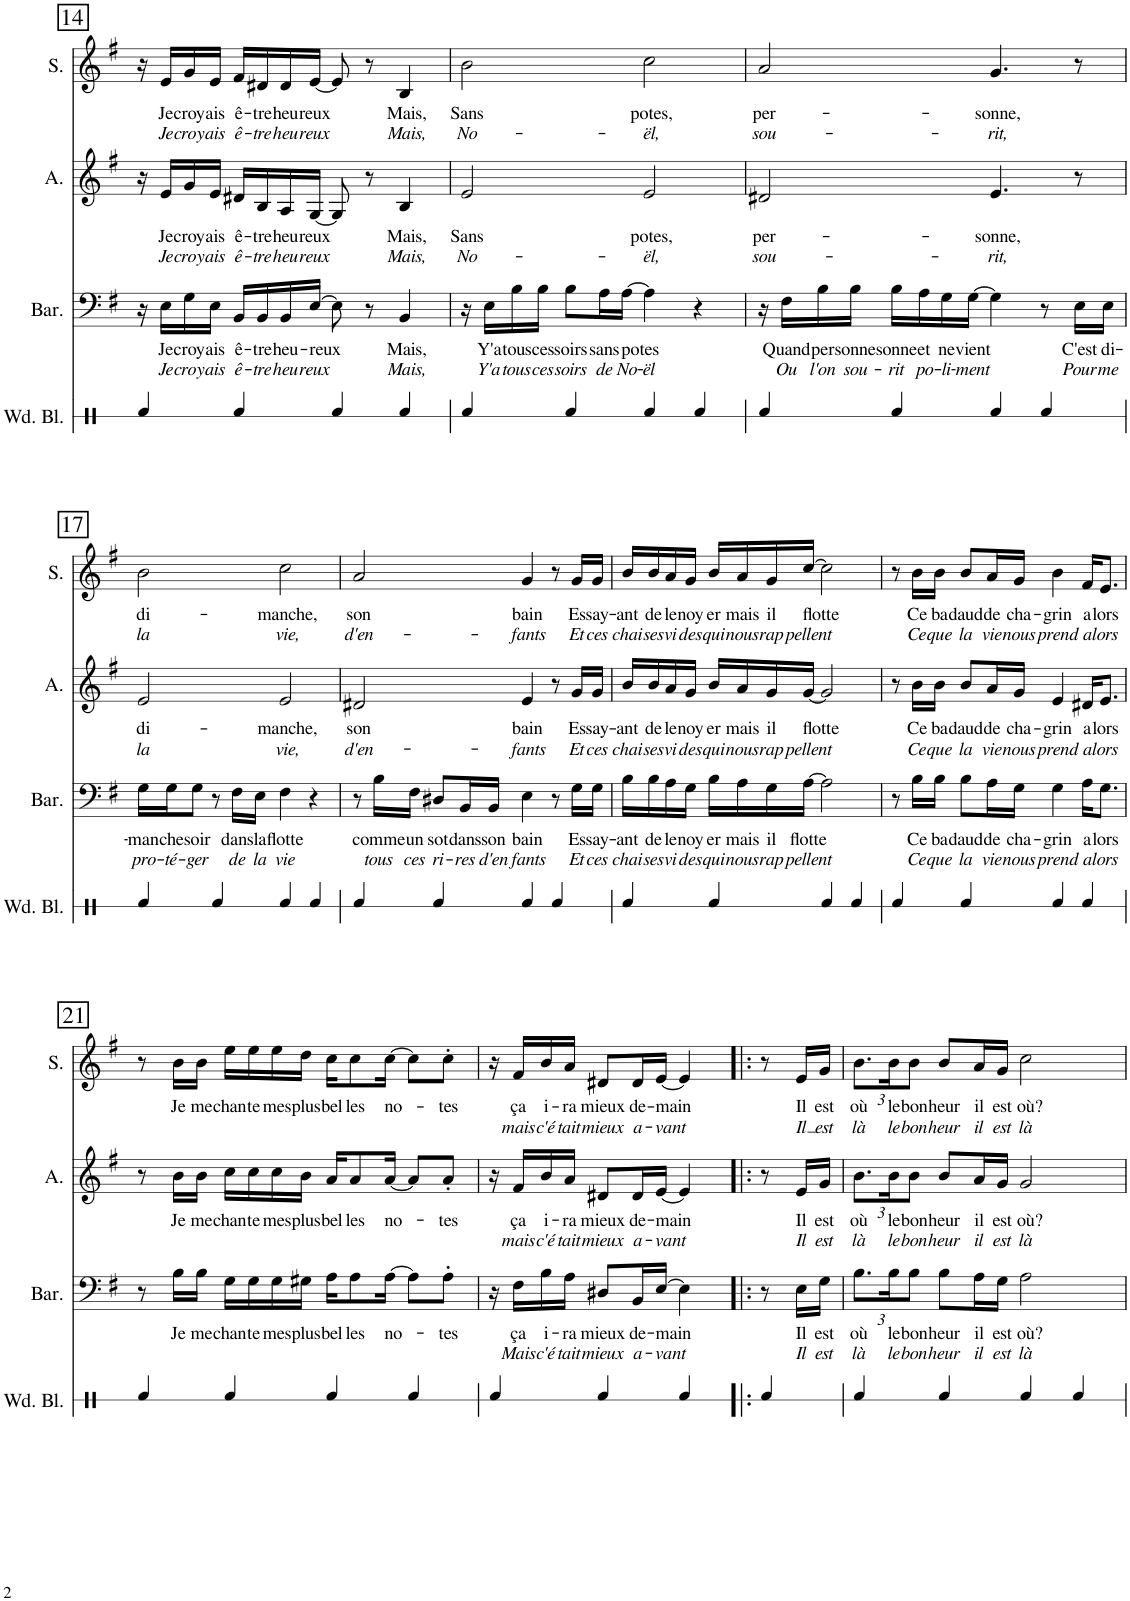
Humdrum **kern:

**kern	**kern	**text	**text	**kern	**text	**text	**kern	**text	**text
*part4	*part3	*part3	*part3	*part2	*part2	*part2	*part1	*part1	*part1
*staff4	*staff3	*staff3	*staff3	*staff2	*staff2	*staff2	*staff1	*staff1	*staff1
*I"Wood Blocks	*I"Baryton	*	*	*I"Alto	*	*	*I"Soprano	*	*
*I'Wd. Bl.	*I'Bar.	*	*	*I'A.	*	*	*I'S.	*	*
!!LO:PB:g=z
*clefX	*clefF4	*	*	*clefG2	*	*	*clefG2	*	*
*k[]	*k[f#]	*	*	*k[f#]	*	*	*k[f#]	*	*
*M4/4	*M4/4	*	*	*M4/4	*	*	*M4/4	*	*
=14	=14	=14	=14	=14	=14	=14	=14	=14	=14
4Rf/	16r	.	.	16r	.	.	16r	.	.
!	!	!LO:LY:b	!LO:LY:b	!	!LO:LY:b	!LO:LY:b	!	!LO:LY:b	!LO:LY:b
.	16E\LL	Je	Je	16e/LL	Je	Je	16e/LL	Je	Je
!	!	!LO:LY:b	!LO:LY:b	!	!LO:LY:b	!LO:LY:b	!	!LO:LY:b	!LO:LY:b
.	16G\	croy-	croy-	16g/	croy-	croy-	16g/	croy-	croy-
!	!	!LO:LY:b	!LO:LY:b	!	!LO:LY:b	!LO:LY:b	!	!LO:LY:b	!LO:LY:b
.	16E\JJ	-ais	-ais	16e/JJ	-ais	-ais	16e/JJ	-ais	-ais
!	!	!LO:LY:b	!LO:LY:b	!	!LO:LY:b	!LO:LY:b	!	!LO:LY:b	!LO:LY:b
4Rf/	16BB/LL	ê-	ê-	16d#X/LL	ê-	ê-	16f#/LL	ê-	ê-
!	!	!LO:LY:b	!LO:LY:b	!	!LO:LY:b	!LO:LY:b	!	!LO:LY:b	!LO:LY:b
.	16BB/	-tre	-tre	16B/	-tre	-tre	16d#X/	-tre	-tre
!	!	!LO:LY:b	!LO:LY:b	!	!LO:LY:b	!LO:LY:b	!	!LO:LY:b	!LO:LY:b
.	16BB/	heu-	heu-	16A/	heu-	heu-	16d#/	heu-	heu-
!	!	!LO:LY:b	!LO:LY:b	!	!LO:LY:b	!LO:LY:b	!	!LO:LY:b	!LO:LY:b
.	[16E/JJ	-reux	-reux	[16G/JJ	-reux	-reux	[16e/JJ	-reux	-reux
4Rf/	8E\]	.	.	8G/]	.	.	8e/]	.	.
.	8r	.	.	8r	.	.	8r	.	.
!	!	!LO:LY:b	!LO:LY:b	!	!LO:LY:b	!LO:LY:b	!	!LO:LY:b	!LO:LY:b
4Rf/	4BB/	Mais,	Mais,	4B/	Mais,	Mais,	4B/	Mais,	Mais,
=15	=15	=15	=15	=15	=15	=15	=15	=15	=15
!	!	!	!	!	!LO:LY:b	!LO:LY:b	!	!LO:LY:b	!LO:LY:b
4Rf/	16r	.	.	2e/	-Sans	No-	2b\	-Sans	No-
!	!	!LO:LY:b	!LO:LY:b	!	!	!	!	!	!
.	16E\LL	Y'a	Y'a	.	.	.	.	.	.
!	!	!LO:LY:b	!LO:LY:b	!	!	!	!	!	!
.	16B\	tous	tous	.	.	.	.	.	.
!	!	!LO:LY:b	!LO:LY:b	!	!	!	!	!	!
.	16B\JJ	ces	ces	.	.	.	.	.	.
!	!	!LO:LY:b	!LO:LY:b	!	!	!	!	!	!
4Rf/	8B\L	soirs	soirs	.	.	.	.	.	.
!	!	!LO:LY:b	!LO:LY:b	!	!	!	!	!	!
.	16A\L	sans	de	.	.	.	.	.	.
!	!	!LO:LY:b	!LO:LY:b	!	!	!	!	!	!
.	[16A\JJ	potes	No-	.	.	.	.	.	.
!	!	!	!LO:LY:b	!	!LO:LY:b	!LO:LY:b	!	!LO:LY:b	!LO:LY:b
4Rf/	4A\]	.	-ël	2e/	potes,	-ël,	2cc\	potes,	-ël,
4Rf/	4r	.	.	.	.	.	.	.	.
=16	=16	=16	=16	=16	=16	=16	=16	=16	=16
!	!	!	!	!	!LO:LY:b	!LO:LY:b	!	!LO:LY:b	!LO:LY:b
4Rf/	16r	.	.	2d#X/	per-	sou-	2a/	per-	sou-
!	!	!LO:LY:b	!LO:LY:b	!	!	!	!	!	!
.	16F#\LL	Quand	Ou	.	.	.	.	.	.
!	!	!LO:LY:b	!LO:LY:b	!	!	!	!	!	!
.	16B\	per-	l'on	.	.	.	.	.	.
!	!	!LO:LY:b	!LO:LY:b	!	!	!	!	!	!
.	16B\JJ	-sonne	sou-	.	.	.	.	.	.
!	!	!LO:LY:b	!LO:LY:b	!	!	!	!	!	!
4Rf/	16B\LL	sonne	-rit	.	.	.	.	.	.
!	!	!LO:LY:b	!LO:LY:b	!	!	!	!	!	!
.	16A\	et	po-	.	.	.	.	.	.
!	!	!LO:LY:b	!LO:LY:b	!	!	!	!	!	!
.	16G\	ne	-li-	.	.	.	.	.	.
!	!	!LO:LY:b	!LO:LY:b	!	!	!	!	!	!
.	[16G\JJ	vient	-ment	.	.	.	.	.	.
!	!	!	!	!	!LO:LY:b	!LO:LY:b	!	!LO:LY:b	!LO:LY:b
4Rf/	4G\]	.	.	4.e/	-sonne,	-rit,	4.g/	-sonne,	-rit,
4Rf/	8r	.	.	.	.	.	.	.	.
!	!	!LO:LY:b	!LO:LY:b	!	!	!	!	!	!
.	16E\LL	C'est	Pour	8r	.	.	8r	.	.
!	!	!LO:LY:b	!LO:LY:b	!	!	!	!	!	!
.	16E\JJ	di-	me	.	.	.	.	.	.
!!LO:LB:g=z
=17	=17	=17	=17	=17	=17	=17	=17	=17	=17
!	!	!LO:LY:b	!LO:LY:b	!	!LO:LY:b	!LO:LY:b	!	!LO:LY:b	!LO:LY:b
4Rf/	16G\LL	-man-	pro-	2e/	di-	la	2b\	di-	la
!	!	!LO:LY:b	!LO:LY:b	!	!	!	!	!	!
.	16G\J	-che	-té-	.	.	.	.	.	.
!	!	!LO:LY:b	!LO:LY:b	!	!	!	!	!	!
.	8G\J	soir	-ger	.	.	.	.	.	.
4Rf/	8r	.	.	.	.	.	.	.	.
!	!	!LO:LY:b	!LO:LY:b	!	!	!	!	!	!
.	16F#\LL	dans	de	.	.	.	.	.	.
!	!	!LO:LY:b	!LO:LY:b	!	!	!	!	!	!
.	16E\JJ	la	la	.	.	.	.	.	.
!	!	!LO:LY:b	!LO:LY:b	!	!LO:LY:b	!LO:LY:b	!	!LO:LY:b	!LO:LY:b
4Rf/	4F#\	flotte	vie	2e/	-manche,	vie,	2cc\	-manche,	vie,
4Rf/	4r	.	.	.	.	.	.	.	.
=18	=18	=18	=18	=18	=18	=18	=18	=18	=18
!	!	!	!	!	!LO:LY:b	!LO:LY:b	!	!LO:LY:b	!LO:LY:b
4Rf/	8r	.	.	2d#X/	son	d'en-	2a/	son	d'en-
!	!	!LO:LY:b	!LO:LY:b	!	!	!	!	!	!
.	16B\LL	comme	tous	.	.	.	.	.	.
!	!	!LO:LY:b	!LO:LY:b	!	!	!	!	!	!
.	16F#\JJ	un	ces	.	.	.	.	.	.
!	!	!LO:LY:b	!LO:LY:b	!	!	!	!	!	!
4Rf/	8D#X/L	sot	ri-	.	.	.	.	.	.
!	!	!LO:LY:b	!LO:LY:b	!	!	!	!	!	!
.	16BB/L	dans	-res	.	.	.	.	.	.
!	!	!LO:LY:b	!LO:LY:b	!	!	!	!	!	!
.	16BB/JJ	son	d'en-	.	.	.	.	.	.
!	!	!LO:LY:b	!LO:LY:b	!	!LO:LY:b	!LO:LY:b	!	!LO:LY:b	!LO:LY:b
4Rf/	4E\	bain	-fants	4e/	bain	-fants	4g/	bain	-fants
4Rf/	8r	.	.	8r	.	.	8r	.	.
!	!	!LO:LY:b	!LO:LY:b	!	!LO:LY:b	!LO:LY:b	!	!LO:LY:b	!LO:LY:b
.	16G\LL	Es-	Et	16g/LL	Es-	Et	16g/LL	Es-	Et
!	!	!LO:LY:b	!LO:LY:b	!	!LO:LY:b	!LO:LY:b	!	!LO:LY:b	!LO:LY:b
.	16G\JJ	-say-	ces	16g/JJ	-say-	ces	16g/JJ	-say-	ces
=19	=19	=19	=19	=19	=19	=19	=19	=19	=19
!	!	!LO:LY:b	!LO:LY:b	!	!LO:LY:b	!LO:LY:b	!	!LO:LY:b	!LO:LY:b
4Rf/	16B\LL	-ant	chai-	16b/LL	-ant	chai-	16b/LL	-ant	chai-
!	!	!LO:LY:b	!LO:LY:b	!	!LO:LY:b	!LO:LY:b	!	!LO:LY:b	!LO:LY:b
.	16B\	de	-ses	16b/	de	-ses	16b/	de	-ses
!	!	!LO:LY:b	!LO:LY:b	!	!LO:LY:b	!LO:LY:b	!	!LO:LY:b	!LO:LY:b
.	16A\	le	vi-	16a/	le	vi-	16a/	le	vi-
!	!	!LO:LY:b	!LO:LY:b	!	!LO:LY:b	!LO:LY:b	!	!LO:LY:b	!LO:LY:b
.	16G\JJ	noy-	-des	16g/JJ	noy-	-des	16g/JJ	noy-	-des
!	!	!LO:LY:b	!LO:LY:b	!	!LO:LY:b	!LO:LY:b	!	!LO:LY:b	!LO:LY:b
4Rf/	16B\LL	-er	qui	16b/LL	-er	qui	16b/LL	-er	qui
!	!	!LO:LY:b	!LO:LY:b	!	!LO:LY:b	!LO:LY:b	!	!LO:LY:b	!LO:LY:b
.	16A\	mais	nous	16a/	mais	nous	16a/	mais	nous
!	!	!LO:LY:b	!LO:LY:b	!	!LO:LY:b	!LO:LY:b	!	!LO:LY:b	!LO:LY:b
.	16G\	il	rap-	16g/	il	rap-	16g/	il	rap-
!	!	!LO:LY:b	!LO:LY:b	!	!LO:LY:b	!LO:LY:b	!	!LO:LY:b	!LO:LY:b
.	[16A\JJ	flotte	-pellent	[16g/JJ	flotte	-pellent	[16cc/JJ	flotte	-pellent
4Rf/	2A\]	.	.	2g/]	.	.	2cc\]	.	.
4Rf/	.	.	.	.	.	.	.	.	.
=20	=20	=20	=20	=20	=20	=20	=20	=20	=20
4Rf/	8r	.	.	8r	.	.	8r	.	.
!	!	!LO:LY:b	!LO:LY:b	!	!LO:LY:b	!LO:LY:b	!	!LO:LY:b	!LO:LY:b
.	16B\LL	Ce	Ce	16b\LL	Ce	Ce	16b\LL	Ce	Ce
!	!	!LO:LY:b	!LO:LY:b	!	!LO:LY:b	!LO:LY:b	!	!LO:LY:b	!LO:LY:b
.	16B\JJ	ba-	que	16b\JJ	ba-	que	16b\JJ	ba-	que
!	!	!LO:LY:b	!LO:LY:b	!	!LO:LY:b	!LO:LY:b	!	!LO:LY:b	!LO:LY:b
4Rf/	8B\L	-daud	la	8b/L	-daud	la	8b/L	-daud	la
!	!	!LO:LY:b	!LO:LY:b	!	!LO:LY:b	!LO:LY:b	!	!LO:LY:b	!LO:LY:b
.	16A\L	de	vie	16a/L	de	vie	16a/L	de	vie
!	!	!LO:LY:b	!LO:LY:b	!	!LO:LY:b	!LO:LY:b	!	!LO:LY:b	!LO:LY:b
.	16G\JJ	cha-	nous	16g/JJ	cha-	nous	16g/JJ	cha-	nous
!	!	!LO:LY:b	!LO:LY:b	!	!LO:LY:b	!LO:LY:b	!	!LO:LY:b	!LO:LY:b
4Rf/	4G\	-grin	prend	4e/	-grin	prend	4b\	-grin	prend
!	!	!LO:LY:b	!LO:LY:b	!	!LO:LY:b	!LO:LY:b	!	!LO:LY:b	!LO:LY:b
4Rf/	16A\KL	a-	a-	16d#X/KL	a-	a-	16f#/KL	a-	a-
!	!	!LO:LY:b	!LO:LY:b	!	!LO:LY:b	!LO:LY:b	!	!LO:LY:b	!LO:LY:b
.	8.G\J	-lors	-lors	8.e/J	-lors	-lors	8.e/J	-lors	-lors
!!LO:LB:g=z
=21	=21	=21	=21	=21	=21	=21	=21	=21	=21
4Rf/	8r	.	.	8r	.	.	8r	.	.
!	!	!LO:LY:b	!	!	!LO:LY:b	!	!	!LO:LY:b	!
.	16B\LL	Je	.	16b\LL	Je	.	16b\LL	Je	.
!	!	!LO:LY:b	!	!	!LO:LY:b	!	!	!LO:LY:b	!
.	16B\JJ	me	.	16b\JJ	me	.	16b\JJ	me	.
!	!	!LO:LY:b	!	!	!LO:LY:b	!	!	!LO:LY:b	!
4Rf/	16G\LL	chan-	.	16cc\LL	chan-	.	16ee\LL	chan-	.
!	!	!LO:LY:b	!	!	!LO:LY:b	!	!	!LO:LY:b	!
.	16G\	-te	.	16cc\	-te	.	16ee\	-te	.
!	!	!LO:LY:b	!	!	!LO:LY:b	!	!	!LO:LY:b	!
.	16G\	mes	.	16cc\	mes	.	16ee\	mes	.
!	!	!LO:LY:b	!	!	!LO:LY:b	!	!	!LO:LY:b	!
.	16G#X\JJ	plus	.	16b\JJ	plus	.	16dd\JJ	plus	.
!	!	!LO:LY:b	!	!	!LO:LY:b	!	!	!LO:LY:b	!
4Rf/	16A\KL	bel-	.	16a/KL	bel-	.	16cc\KL	bel-	.
!	!	!LO:LY:b	!	!	!LO:LY:b	!	!	!LO:LY:b	!
.	8A\	-les	.	8a/	-les	.	8cc\	-les	.
!	!	!LO:LY:b	!	!	!LO:LY:b	!	!	!LO:LY:b	!
.	[16A\Jk	no-	.	[16a/Jk	no-	.	[16cc\Jk	no-	.
4Rf/	8A\L]	.	.	8a/L]	.	.	8cc\L]	.	.
!	!	!LO:LY:b	!	!	!LO:LY:b	!	!	!LO:LY:b	!
.	8A'\J	-tes	.	8a'/J	-tes	.	8cc'\J	-tes	.
=22	=22	=22	=22	=22	=22	=22	=22	=22	=22
4Rf/	16r	.	.	16r	.	.	16r	.	.
!	!	!LO:LY:b	!LO:LY:b	!	!LO:LY:b	!LO:LY:b	!	!LO:LY:b	!LO:LY:b
.	16F#\LL	ça	Mais	16f#/LL	ça	mais	16f#/LL	ça	mais
!	!	!LO:LY:b	!LO:LY:b	!	!LO:LY:b	!LO:LY:b	!	!LO:LY:b	!LO:LY:b
.	16B\	i-	c'é-	16b/	i-	c'é-	16b/	i-	c'é-
!	!	!LO:LY:b	!LO:LY:b	!	!LO:LY:b	!LO:LY:b	!	!LO:LY:b	!LO:LY:b
.	16A\JJ	-ra	-tait	16a/JJ	-ra	-tait	16a/JJ	-ra	-tait
!	!	!LO:LY:b	!LO:LY:b	!	!LO:LY:b	!LO:LY:b	!	!LO:LY:b	!LO:LY:b
4Rf/	8D#X/L	mieux	mieux	8d#X/L	mieux	mieux	8d#X/L	mieux	mieux
!	!	!LO:LY:b	!LO:LY:b	!	!LO:LY:b	!LO:LY:b	!	!LO:LY:b	!LO:LY:b
.	16BB/L	de-	a-	16d#/L	de-	a-	16d#/L	de-	a-
!	!	!LO:LY:b	!LO:LY:b	!	!LO:LY:b	!LO:LY:b	!	!LO:LY:b	!LO:LY:b
.	[16E/JJ	-main	-vant	[16e/JJ	-main	-vant	[16e/JJ	-main	-vant
4Rf/	4E\]	.	.	4e/]	.	.	4e/]	.	.
=23!|:	=23!|:	=23!|:	=23!|:	=23!|:	=23!|:	=23!|:	=23!|:	=23!|:	=23!|:
4Rf/	8r	.	.	8r	.	.	8r	.	.
!	!	!LO:LY:b	!LO:LY:b	!	!LO:LY:b	!LO:LY:b	!	!LO:LY:b	!LO:LY:b
.	16E\LL	Il	Il	16e/LL	Il	Il	16e/LL	Il	Il
!	!	!LO:LY:b	!LO:LY:b	!	!LO:LY:b	!LO:LY:b	!	!LO:LY:b	!LO:LY:b
.	16G\JJ	est	est	16g/JJ	est	est	16g/JJ	est	est
=24	=24	=24	=24	=24	=24	=24	=24	=24	=24
*	*Xbrackettup	*	*	*	*	*	*	*	*
!	!	!LO:LY:b	!LO:LY:b	!	!	!	!	!	!
*	*	*	*	*Xbrackettup	*	*	*	*	*
!	!	!	!	!	!LO:LY:b	!LO:LY:b	!	!	!
*	*	*	*	*	*	*	*Xbrackettup	*	*
!	!	!	!	!	!	!	!	!LO:LY:b	!LO:LY:b
4Rf/	12.B\L	où	là	12.b\L	où	là	12.b\L	où	là
!	!	!LO:LY:b	!LO:LY:b	!	!LO:LY:b	!LO:LY:b	!	!LO:LY:b	!LO:LY:b
.	24B\K	le	le	24b\K	le	le	24b\K	le	le
!	!	!LO:LY:b	!LO:LY:b	!	!LO:LY:b	!LO:LY:b	!	!LO:LY:b	!LO:LY:b
.	12B\J	bon-	bon-	12b\J	bon-	bon-	12b\J	bon-	bon-
!	!	!LO:LY:b	!LO:LY:b	!	!LO:LY:b	!LO:LY:b	!	!LO:LY:b	!LO:LY:b
4Rf/	8B\L	-heur	-heur	8b/L	-heur	-heur	8b/L	-heur	-heur
!	!	!LO:LY:b	!LO:LY:b	!	!LO:LY:b	!LO:LY:b	!	!LO:LY:b	!LO:LY:b
.	16A\L	il	il	16a/L	il	il	16a/L	il	il
!	!	!LO:LY:b	!LO:LY:b	!	!LO:LY:b	!LO:LY:b	!	!LO:LY:b	!LO:LY:b
.	16G\JJ	est	est	16g/JJ	est	est	16g/JJ	est	est
!	!	!LO:LY:b	!LO:LY:b	!	!LO:LY:b	!LO:LY:b	!	!LO:LY:b	!LO:LY:b
4Rf/	2A\	où?	là	2g/	où?	là	2cc\	où?	là
4Rf/	.	.	.	.	.	.	.	.	.
=	=	=	=	=	=	=	=	=	=
*-	*-	*-	*-	*-	*-	*-	*-	*-	*-
